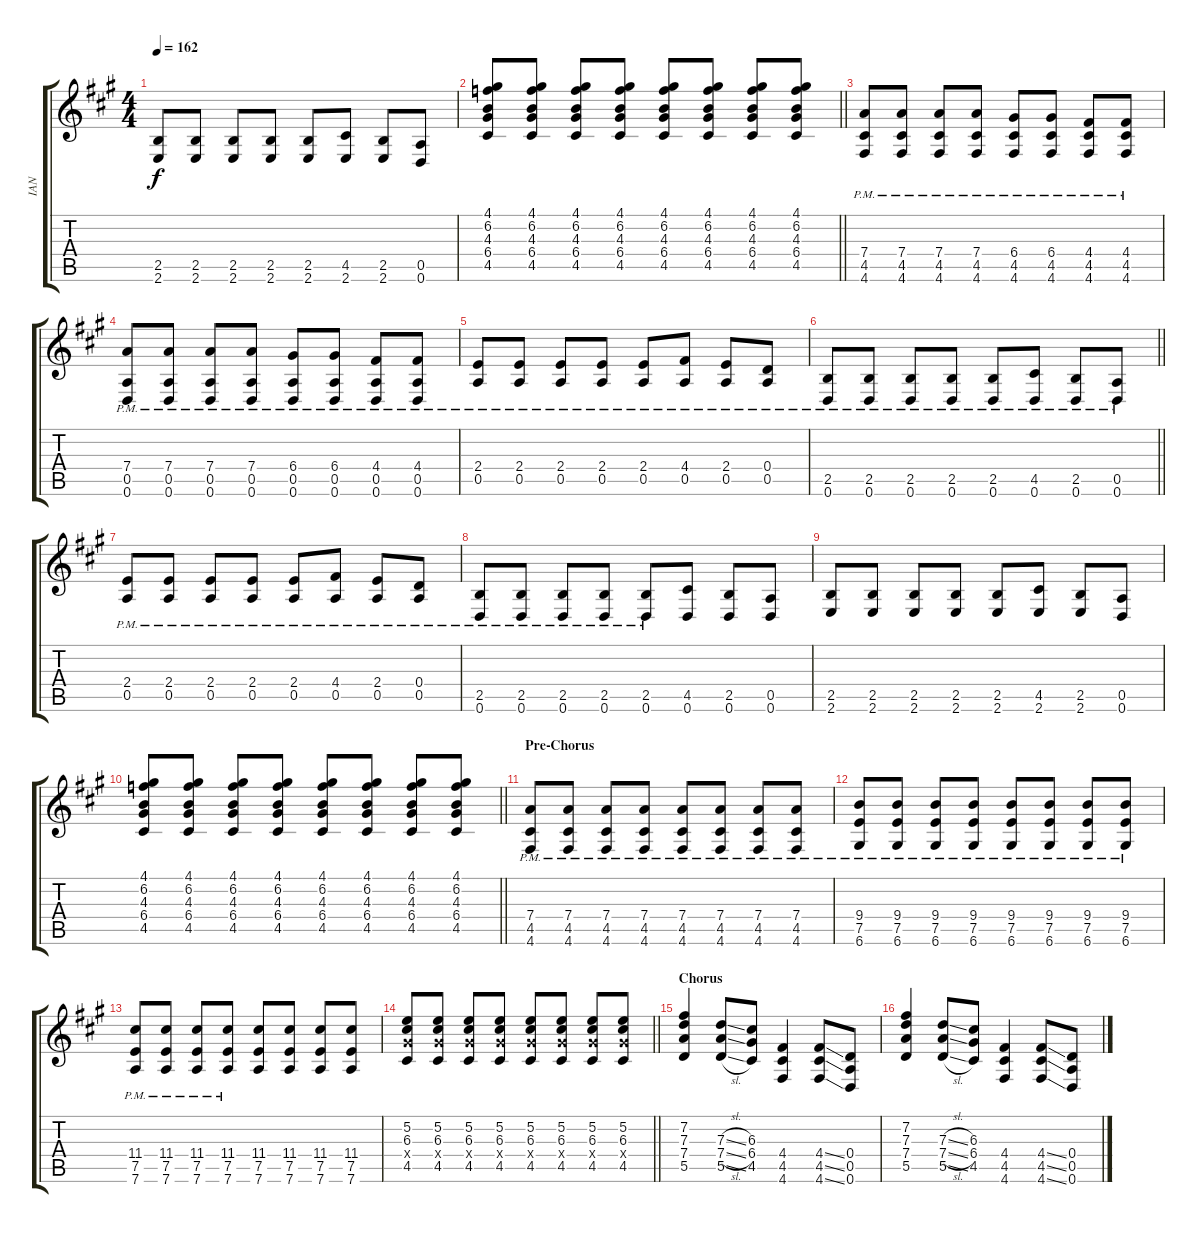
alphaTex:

\track ("IAN" "IAN") {instrument distortionguitar}
\staff {score tabs}
\tuning (E4 B3 G3 D3 A2 D2) {hide}
\ts (4 4)
\tempo 162
\clef g2
\ks a
(2.5 2.6).8{dy f} (2.5 2.6).8 (2.5 2.6).8 (2.5 2.6).8 (2.5 2.6).8 (4.5 2.6).8 (2.5 2.6).8 (0.5 0.6).8 |
\barLineRight lightlight
(4.1 6.2 4.3 6.4 4.5).8 (4.1 6.2 4.3 6.4 4.5).8 (4.1 6.2 4.3 6.4 4.5).8 (4.1 6.2 4.3 6.4 4.5).8 (4.1 6.2 4.3 6.4 4.5).8 (4.1 6.2 4.3 6.4 4.5).8 (4.1 6.2 4.3 6.4 4.5).8 (4.1 6.2 4.3 6.4 4.5).8 |
(7.4{pm} 4.5{pm} 4.6{pm}).8 (7.4{pm} 4.5{pm} 4.6{pm}).8 (7.4{pm} 4.5{pm} 4.6{pm}).8 (7.4{pm} 4.5{pm} 4.6{pm}).8 (6.4{pm} 4.5{pm} 4.6{pm}).8 (6.4{pm} 4.5{pm} 4.6{pm}).8 (4.4{pm} 4.5{pm} 4.6{pm}).8 (4.4{pm} 4.5{pm} 4.6{pm}).8 |
(7.4{pm} 0.5{pm} 0.6{pm}).8 (7.4{pm} 0.5{pm} 0.6{pm}).8 (7.4{pm} 0.5{pm} 0.6{pm}).8 (7.4{pm} 0.5{pm} 0.6{pm}).8 (6.4{pm} 0.5{pm} 0.6{pm}).8 (6.4{pm} 0.5{pm} 0.6{pm}).8 (4.4{pm} 0.5{pm} 0.6{pm}).8 (4.4{pm} 0.5{pm} 0.6{pm}).8 |
(2.4{pm} 0.5{pm}).8 (2.4{pm} 0.5{pm}).8 (2.4{pm} 0.5{pm}).8 (2.4{pm} 0.5{pm}).8 (2.4{pm} 0.5{pm}).8 (4.4{pm} 0.5{pm}).8 (2.4{pm} 0.5{pm}).8 (0.4{pm} 0.5{pm}).8 |
\barLineRight lightlight
(2.5{pm} 0.6{pm}).8 (2.5{pm} 0.6{pm}).8 (2.5{pm} 0.6{pm}).8 (2.5{pm} 0.6{pm}).8 (2.5{pm} 0.6{pm}).8 (4.5{pm} 0.6{pm}).8 (2.5{pm} 0.6{pm}).8 (0.5{pm} 0.6{pm}).8 |
\section ("" "")
(2.4{pm} 0.5{pm}).8 (2.4{pm} 0.5{pm}).8 (2.4{pm} 0.5{pm}).8 (2.4{pm} 0.5{pm}).8 (2.4{pm} 0.5{pm}).8 (4.4{pm} 0.5{pm}).8 (2.4{pm} 0.5{pm}).8 (0.4{pm} 0.5{pm}).8 |
(2.5{pm} 0.6{pm}).8 (2.5{pm} 0.6{pm}).8 (2.5{pm} 0.6{pm}).8 (2.5{pm} 0.6{pm}).8 (2.5{pm} 0.6{pm}).8 (4.5 0.6).8 (2.5 0.6).8 (0.5 0.6).8 |
(2.5 2.6).8 (2.5 2.6).8 (2.5 2.6).8 (2.5 2.6).8 (2.5 2.6).8 (4.5 2.6).8 (2.5 2.6).8 (0.5 0.6).8 |
\barLineRight lightlight
(4.1 6.2 4.3 6.4 4.5).8 (4.1 6.2 4.3 6.4 4.5).8 (4.1 6.2 4.3 6.4 4.5).8 (4.1 6.2 4.3 6.4 4.5).8 (4.1 6.2 4.3 6.4 4.5).8 (4.1 6.2 4.3 6.4 4.5).8 (4.1 6.2 4.3 6.4 4.5).8 (4.1 6.2 4.3 6.4 4.5).8 |
\section ("" "Pre-Chorus")
(7.4{pm} 4.5{pm} 4.6{pm}).8 (7.4{pm} 4.5{pm} 4.6{pm}).8 (7.4{pm} 4.5{pm} 4.6{pm}).8 (7.4{pm} 4.5{pm} 4.6{pm}).8 (7.4{pm} 4.5{pm} 4.6{pm}).8 (7.4{pm} 4.5{pm} 4.6{pm}).8 (7.4{pm} 4.5{pm} 4.6{pm}).8 (7.4{pm} 4.5{pm} 4.6{pm}).8 |
(9.4{pm} 7.5{pm} 6.6{pm}).8 (9.4{pm} 7.5{pm} 6.6{pm}).8 (9.4{pm} 7.5{pm} 6.6{pm}).8 (9.4{pm} 7.5{pm} 6.6{pm}).8 (9.4{pm} 7.5{pm} 6.6{pm}).8 (9.4{pm} 7.5{pm} 6.6{pm}).8 (9.4{pm} 7.5{pm} 6.6{pm}).8 (9.4{pm} 7.5{pm} 6.6{pm}).8 |
(11.4{pm} 7.5{pm} 7.6{pm}).8 (11.4{pm} 7.5{pm} 7.6{pm}).8 (11.4{pm} 7.5{pm} 7.6{pm}).8 (11.4{pm} 7.5{pm} 7.6{pm}).8 (11.4 7.5 7.6).8 (11.4 7.5 7.6).8 (11.4 7.5 7.6).8 (11.4 7.5 7.6).8 |
\barLineRight lightlight
(5.2 6.3 6.4{x} 4.5).8 (5.2 6.3 6.4{x} 4.5).8 (5.2 6.3 6.4{x} 4.5).8 (5.2 6.3 6.4{x} 4.5).8 (5.2 6.3 6.4{x} 4.5).8 (5.2 6.3 6.4{x} 4.5).8 (5.2 6.3 6.4{x} 4.5).8 (5.2 6.3 6.4{x} 4.5).8 |
\section ("" "Chorus")
(7.2 7.3 7.4 5.5).4 (7.3{sl} 7.4{sl} 5.5{sl}).8 (6.3 6.4 4.5).8 (4.4 4.5 4.6).4 (4.4{ss} 4.5{ss} 4.6{ss}).8 (0.4 0.5 0.6).8 |
(7.2 7.3 7.4 5.5).4 (7.3{sl} 7.4{sl} 5.5{sl}).8 (6.3 6.4 4.5).8 (4.4 4.5 4.6).4 (4.4{ss} 4.5{ss} 4.6{ss}).8 (0.4 0.5 0.6).8
